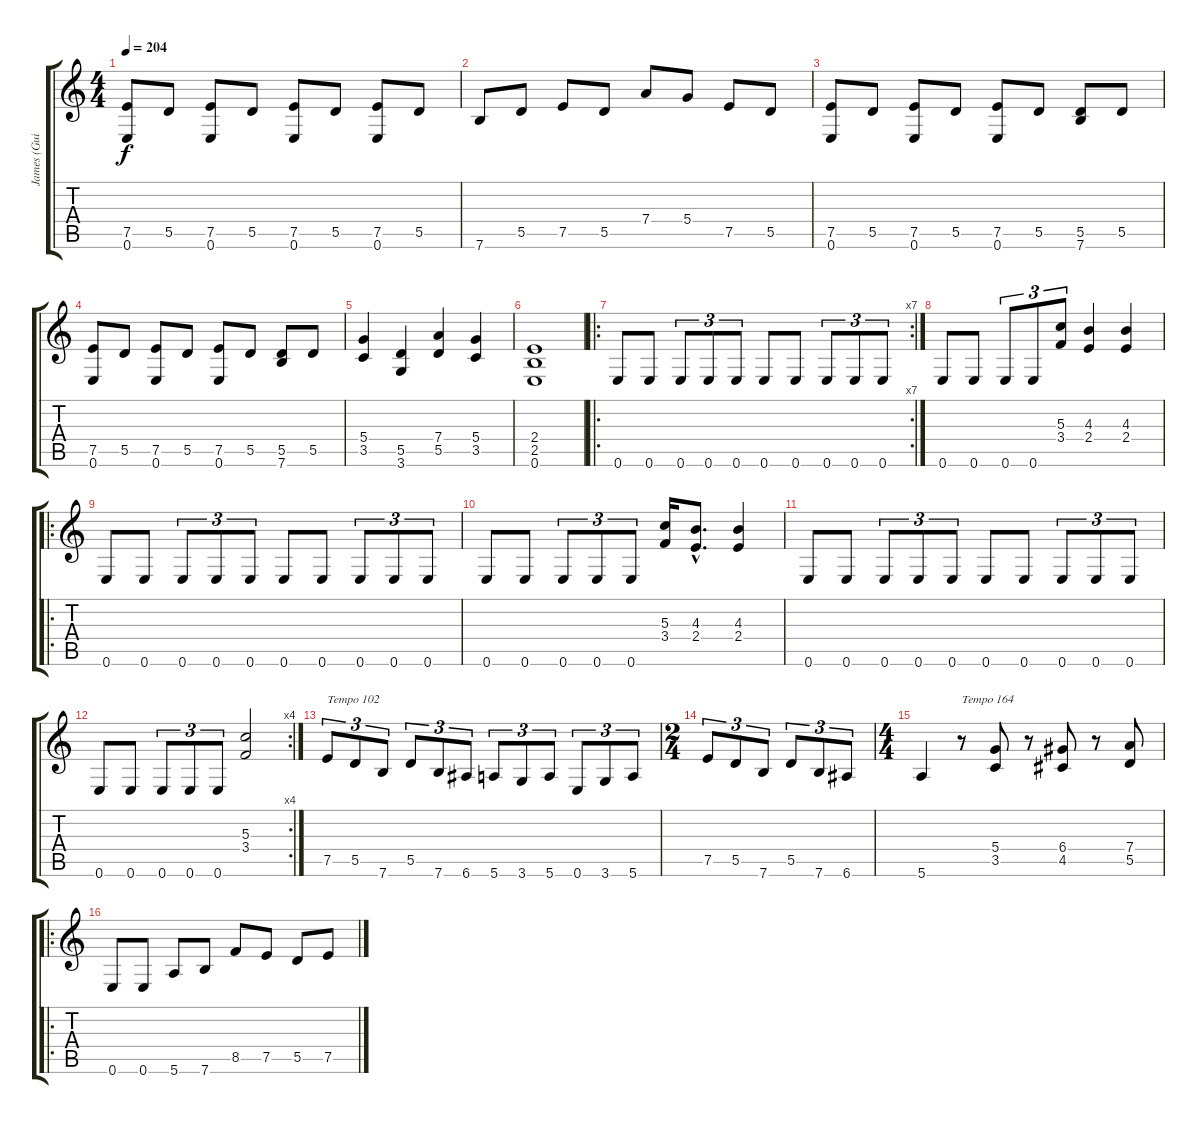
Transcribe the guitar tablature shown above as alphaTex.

\track ("James (Guitar 1)" "James (Gui") {instrument distortionguitar}
\staff {score tabs}
\tuning (E4 B3 G3 D3 A2 E2) {hide}
\ts (4 4)
\tempo 204
\clef g2
\ks c
(7.5 0.6).8{dy f} 5.5.8 (7.5 0.6).8 5.5.8 (7.5 0.6).8 5.5.8 (7.5 0.6).8 5.5.8 |
7.6.8 5.5.8 7.5.8 5.5.8 7.4.8 5.4.8 7.5.8 5.5.8 |
(7.5 0.6).8 5.5.8 (7.5 0.6).8 5.5.8 (7.5 0.6).8 5.5.8 (5.5 7.6).8 5.5.8 |
(7.5 0.6).8 5.5.8 (7.5 0.6).8 5.5.8 (7.5 0.6).8 5.5.8 (5.5 7.6).8 5.5.8 |
(5.4 3.5).4 (5.5 3.6).4 (7.4 5.5).4 (5.4 3.5).4 |
(2.4 2.5 0.6).1 |
\ro
\rc 7
0.6.8 0.6.8 0.6.8{tu (3 2)} 0.6.8{tu (3 2)} 0.6.8{tu (3 2)} 0.6.8 0.6.8 0.6.8{tu (3 2)} 0.6.8{tu (3 2)} 0.6.8{tu (3 2)} |
0.6.8 0.6.8 0.6.8{tu (3 2)} 0.6.8{tu (3 2)} (5.3 3.4).8{tu (3 2)} (4.3 2.4).4 (4.3 2.4).4 |
\ro
0.6.8 0.6.8 0.6.8{tu (3 2)} 0.6.8{tu (3 2)} 0.6.8{tu (3 2)} 0.6.8 0.6.8 0.6.8{tu (3 2)} 0.6.8{tu (3 2)} 0.6.8{tu (3 2)} |
0.6.8 0.6.8 0.6.8{tu (3 2)} 0.6.8{tu (3 2)} 0.6.8{tu (3 2)} (5.3 3.4).16 (4.3{hac} 2.4{hac}).8{d} (4.3 2.4).4 |
0.6.8 0.6.8 0.6.8{tu (3 2)} 0.6.8{tu (3 2)} 0.6.8{tu (3 2)} 0.6.8 0.6.8 0.6.8{tu (3 2)} 0.6.8{tu (3 2)} 0.6.8{tu (3 2)} |
\rc 4
0.6.8 0.6.8 0.6.8{tu (3 2)} 0.6.8{tu (3 2)} 0.6.8{tu (3 2)} (5.3 3.4).2 |
7.5.8{tu (3 2) txt "Tempo 102"} 5.5.8{tu (3 2)} 7.6.8{tu (3 2)} 5.5.8{tu (3 2)} 7.6.8{tu (3 2)} 6.6.8{tu (3 2)} 5.6.8{tu (3 2)} 3.6.8{tu (3 2)} 5.6.8{tu (3 2)} 0.6.8{tu (3 2)} 3.6.8{tu (3 2)} 5.6.8{tu (3 2)} |
\ts (2 4)
7.5.8{tu (3 2)} 5.5.8{tu (3 2)} 7.6.8{tu (3 2)} 5.5.8{tu (3 2)} 7.6.8{tu (3 2)} 6.6.8{tu (3 2)} |
\ts (4 4)
5.6.4 r.8{txt "Tempo 164"} (5.4 3.5).8 r.8 (6.4 4.5).8 r.8 (7.4 5.5).8 |
\ro
0.6.8 0.6.8 5.6.8 7.6.8 8.5.8 7.5.8 5.5.8 7.5.8
